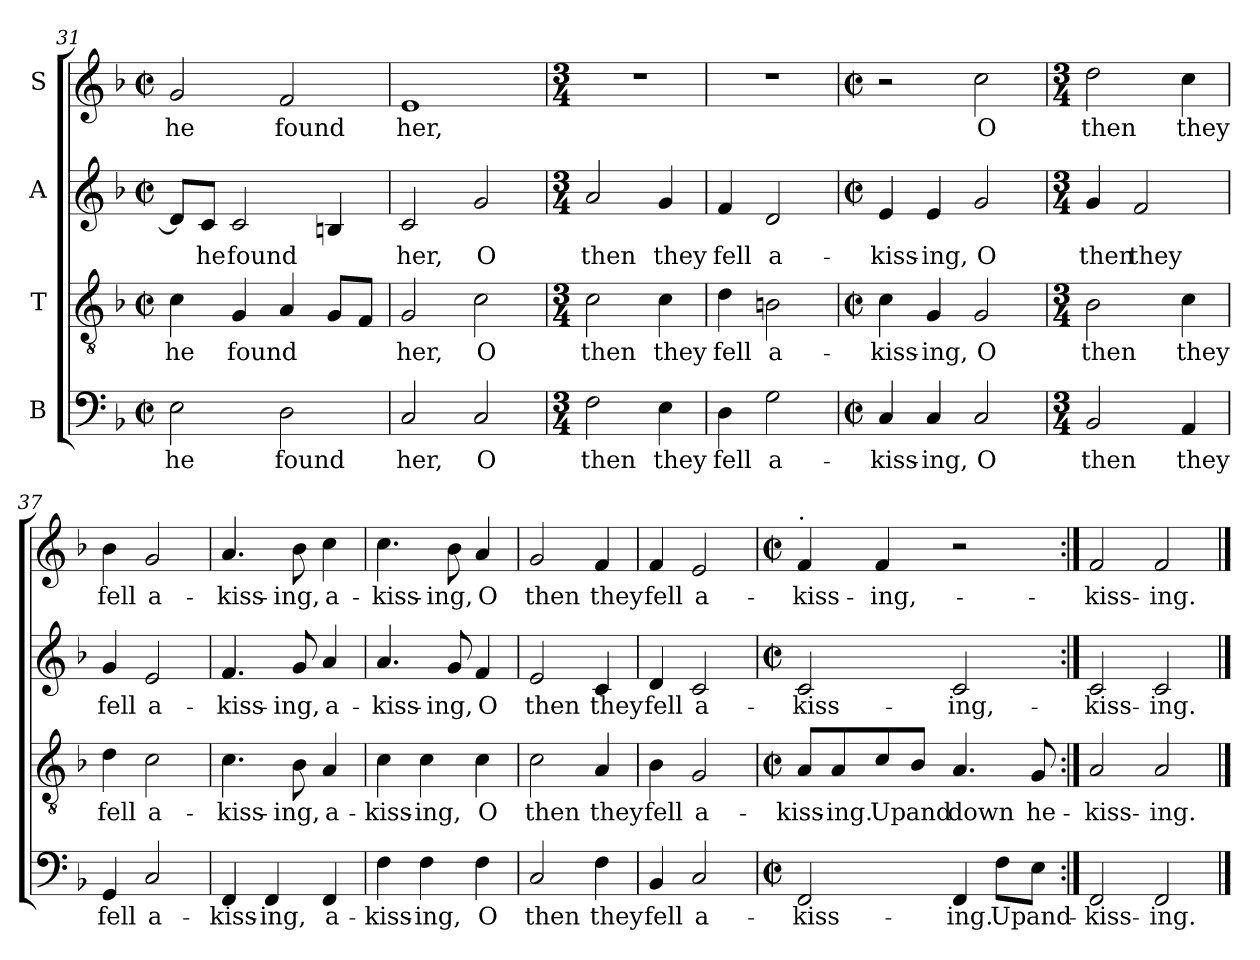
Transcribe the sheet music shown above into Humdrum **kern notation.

**kern	**text	**kern	**text	**kern	**text	**kern	**text
*part4	*part4	*part3	*part3	*part2	*part2	*part1	*part1
*staff4	*staff4	*staff3	*staff3	*staff2	*staff2	*staff1	*staff1
*I"B	*	*I"T	*	*I"A	*	*I"S	*
*clefF4	*	*clefGv2	*	*clefG2	*	*clefG2	*
*k[b-]	*	*k[b-]	*	*k[b-]	*	*k[b-]	*
*F:	*	*F:	*	*F:	*	*F:	*
*M2/2	*	*M2/2	*	*M2/2	*	*M2/2	*
*met(c|)	*	*met(c|)	*	*met(c|)	*	*met(c|)	*
=31	=31	=31	=31	=31	=31	=31	=31
!	!LO:LY:b	!	!LO:LY:b	!	!	!	!LO:LY:b
2E\	he	4c\	he	8d/L]	.	2g/	he
!	!	!	!	!	!LO:LY:b	!	!
.	.	.	.	8c/J	he	.	.
!	!	!	!LO:LY:b	!	!LO:LY:b	!	!
.	.	4G/	found	2c/	found	.	.
!	!LO:LY:b	!	!	!	!	!	!LO:LY:b
2D\	found	4A/	.	.	.	2f/	found
.	.	8G/L	.	4Bn/	.	.	.
.	.	8F/J	.	.	.	.	.
=32	=32	=32	=32	=32	=32	=32	=32
!	!LO:LY:b	!	!LO:LY:b	!	!LO:LY:b	!	!LO:LY:b
2C/	her,	2G/	her,	2c/	her,	1e	her,
!	!LO:LY:b	!	!LO:LY:b	!	!LO:LY:b	!	!
2C/	O	2c\	O	2g/	O	.	.
=33	=33	=33	=33	=33	=33	=33	=33
*M3/4	*	*M3/4	*	*M3/4	*	*M3/4	*
!	!LO:LY:b	!	!LO:LY:b	!	!LO:LY:b	!	!
2F\	then	2c\	then	2a/	then	2.r	.
!	!LO:LY:b	!	!LO:LY:b	!	!LO:LY:b	!	!
4E\	they	4c\	they	4g/	they	.	.
=34	=34	=34	=34	=34	=34	=34	=34
!	!LO:LY:b	!	!LO:LY:b	!	!LO:LY:b	!	!
4D\	fell	4d\	fell	4f/	fell	2.r	.
!	!LO:LY:b	!	!LO:LY:b	!	!LO:LY:b	!	!
2G\	a-	2Bn\	a-	2d/	a-	.	.
=35	=35	=35	=35	=35	=35	=35	=35
*M2/2	*	*M2/2	*	*M2/2	*	*M2/2	*
*met(c|)	*	*met(c|)	*	*met(c|)	*	*met(c|)	*
!	!LO:LY:b	!	!LO:LY:b	!	!LO:LY:b	!	!
4C/	-kiss-	4c\	-kiss-	4e/	-kiss-	2r	.
!	!LO:LY:b	!	!LO:LY:b	!	!LO:LY:b	!	!
4C/	-ing,	4G/	-ing,	4e/	-ing,	.	.
!	!LO:LY:b	!	!LO:LY:b	!	!LO:LY:b	!	!LO:LY:b
2C/	O	2G/	O	2g/	O	2cc\	O
!!LO:LB:g=z
=36	=36	=36	=36	=36	=36	=36	=36
*M3/4	*	*M3/4	*	*M3/4	*	*M3/4	*
!	!LO:LY:b	!	!LO:LY:b	!	!LO:LY:b	!	!LO:LY:b
2BB-/	then	2B-\	then	4g/	then	2dd\	then
!	!	!	!	!	!LO:LY:b	!	!
.	.	.	.	2f/	they	.	.
!	!LO:LY:b	!	!LO:LY:b	!	!	!	!LO:LY:b
4AA/	they	4c\	they	.	.	4cc\	they
=37	=37	=37	=37	=37	=37	=37	=37
!	!LO:LY:b	!	!LO:LY:b	!	!LO:LY:b	!	!LO:LY:b
4GG/	fell	4d\	fell	4g/	fell	4b-\	fell
!	!LO:LY:b	!	!LO:LY:b	!	!LO:LY:b	!	!LO:LY:b
2C/	a-	2c\	a-	2e/	a-	2g/	a-
=38	=38	=38	=38	=38	=38	=38	=38
!	!LO:LY:b	!	!LO:LY:b	!	!LO:LY:b	!	!LO:LY:b
4FF/	-kiss-	4.c\	-kiss-	4.f/	-kiss-	4.a/	-kiss-
!	!LO:LY:b	!	!	!	!	!	!
4FF/	-ing,	.	.	.	.	.	.
!	!	!	!LO:LY:b	!	!LO:LY:b	!	!LO:LY:b
.	.	8B-\	-ing,	8g/	-ing,	8b-\	-ing,
!	!LO:LY:b	!	!LO:LY:b	!	!LO:LY:b	!	!LO:LY:b
4FF/	a-	4A/	a-	4a/	a-	4cc\	a-
=39	=39	=39	=39	=39	=39	=39	=39
!	!LO:LY:b	!	!LO:LY:b	!	!LO:LY:b	!	!LO:LY:b
4F\	-kiss-	4c\	-kiss-	4.a/	-kiss-	4.cc\	-kiss-
!	!LO:LY:b	!	!LO:LY:b	!	!	!	!
4F\	-ing,	4c\	-ing,	.	.	.	.
!	!	!	!	!	!LO:LY:b	!	!LO:LY:b
.	.	.	.	8g/	-ing,	8b-\	-ing,
!	!LO:LY:b	!	!LO:LY:b	!	!LO:LY:b	!	!LO:LY:b
4F\	O	4c\	O	4f/	O	4a/	O
=40	=40	=40	=40	=40	=40	=40	=40
!	!LO:LY:b	!	!LO:LY:b	!	!LO:LY:b	!	!LO:LY:b
2C/	then	2c\	then	2e/	then	2g/	then
!	!LO:LY:b	!	!LO:LY:b	!	!LO:LY:b	!	!LO:LY:b
4F\	they	4A/	they	4c/	they	4f/	they
=41	=41	=41	=41	=41	=41	=41	=41
!	!LO:LY:b	!	!LO:LY:b	!	!LO:LY:b	!	!LO:LY:b
4BB-/	fell	4B-\	fell	4d/	fell	4f/	fell
!	!LO:LY:b	!	!LO:LY:b	!	!LO:LY:b	!	!LO:LY:b
2C/	a-	2G/	a-	2c/	a-	2e/	a-
=42	=42	=42	=42	=42	=42	=42	=42
*M2/2	*	*M2/2	*	*M2/2	*	*M2/2	*
*met(c|)	*	*met(c|)	*	*met(c|)	*	*met(c|)	*
!	!	!	!	!	!	!LO:TX:a:t=.	!
!	!LO:LY:b	!	!LO:LY:b	!	!LO:LY:b	!	!LO:LY:b
2FF/	-kiss-	8A/L	-kiss-	2c/	-kiss-	4f/	-kiss-
!	!	!	!LO:LY:b	!	!	!	!
.	.	8A/	-ing.	.	.	.	.
!	!	!	!LO:LY:b	!	!	!	!LO:LY:b
.	.	8c/	Up	.	.	4f/	-ing,-
!	!	!	!LO:LY:b	!	!	!	!
.	.	8B-/J	and	.	.	.	.
!	!LO:LY:b	!	!LO:LY:b	!	!LO:LY:b	!	!
4FF/	-ing.	4.A/	down	2c/	-ing,-	2r	.
!	!LO:LY:b	!	!	!	!	!	!
8F\L	Up	.	.	.	.	.	.
!	!LO:LY:b	!	!LO:LY:b	!	!	!	!
8E\J	and-	8G/	he-	.	.	.	.
!!LO:LB:g=z
=43:|!	=43:|!	=43:|!	=43:|!	=43:|!	=43:|!	=43:|!	=43:|!
!	!LO:LY:b	!	!LO:LY:b	!	!LO:LY:b	!	!LO:LY:b
2FF/	-kiss-	2A/	-kiss-	2c/	-kiss-	2f/	-kiss-
!	!LO:LY:b	!	!LO:LY:b	!	!LO:LY:b	!	!LO:LY:b
2FF/	-ing.	2A/	-ing.	2c/	-ing.	2f/	-ing.
==	==	==	==	==	==	==	==
*-	*-	*-	*-	*-	*-	*-	*-
